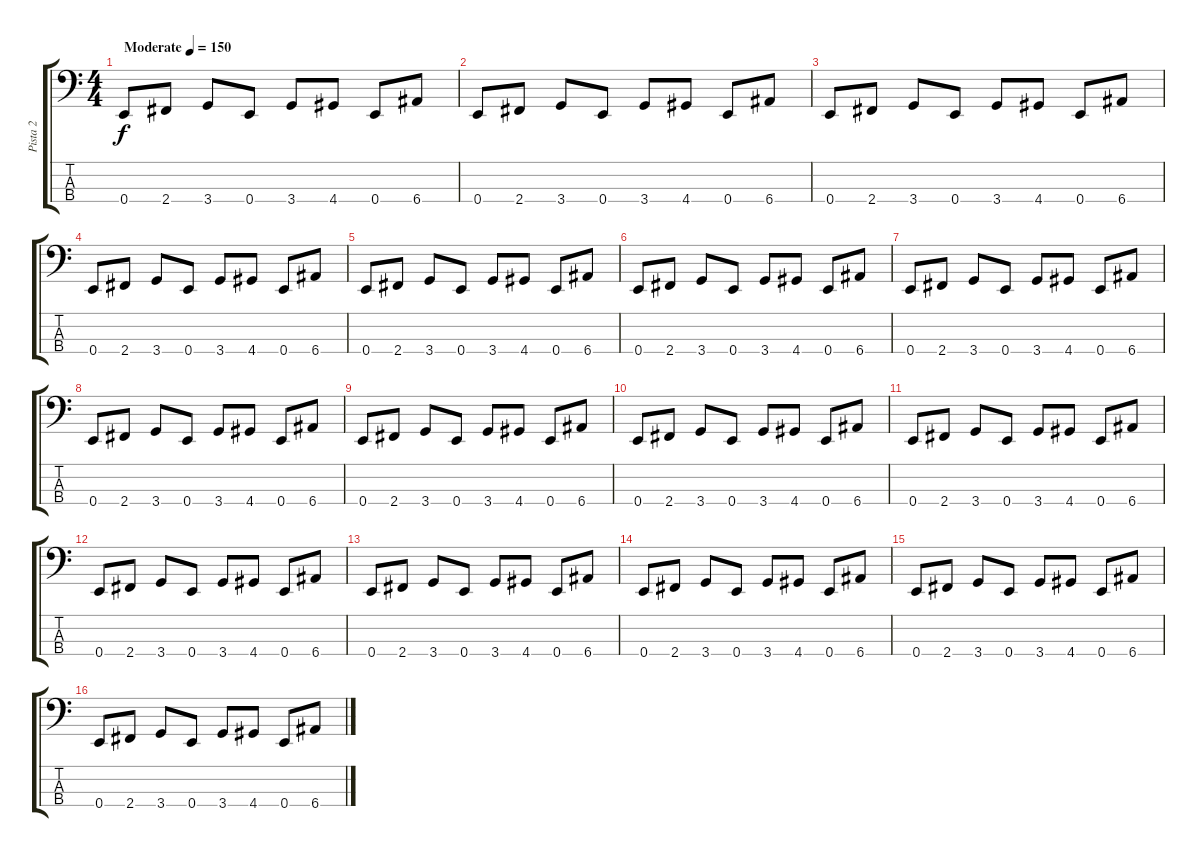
\track ("Pista 2" "Pista 2") {instrument electricbassfinger}
\staff {score tabs}
\tuning (G2 D2 A1 E1) {hide}
\ts (4 4)
\tempo (150 "Moderate")
\clef f4
\ks c
0.4.8{dy f instrument electricbassfinger} 2.4.8 3.4.8 0.4.8 3.4.8 4.4.8 0.4.8 6.4.8 |
0.4.8 2.4.8 3.4.8 0.4.8 3.4.8 4.4.8 0.4.8 6.4.8 |
0.4.8 2.4.8 3.4.8 0.4.8 3.4.8 4.4.8 0.4.8 6.4.8 |
0.4.8 2.4.8 3.4.8 0.4.8 3.4.8 4.4.8 0.4.8 6.4.8 |
0.4.8 2.4.8 3.4.8 0.4.8 3.4.8 4.4.8 0.4.8 6.4.8 |
0.4.8 2.4.8 3.4.8 0.4.8 3.4.8 4.4.8 0.4.8 6.4.8 |
0.4.8 2.4.8 3.4.8 0.4.8 3.4.8 4.4.8 0.4.8 6.4.8 |
0.4.8 2.4.8 3.4.8 0.4.8 3.4.8 4.4.8 0.4.8 6.4.8 |
0.4.8 2.4.8 3.4.8 0.4.8 3.4.8 4.4.8 0.4.8 6.4.8 |
0.4.8 2.4.8 3.4.8 0.4.8 3.4.8 4.4.8 0.4.8 6.4.8 |
0.4.8 2.4.8 3.4.8 0.4.8 3.4.8 4.4.8 0.4.8 6.4.8 |
0.4.8 2.4.8 3.4.8 0.4.8 3.4.8 4.4.8 0.4.8 6.4.8 |
0.4.8 2.4.8 3.4.8 0.4.8 3.4.8 4.4.8 0.4.8 6.4.8 |
0.4.8 2.4.8 3.4.8 0.4.8 3.4.8 4.4.8 0.4.8 6.4.8 |
0.4.8 2.4.8 3.4.8 0.4.8 3.4.8 4.4.8 0.4.8 6.4.8 |
0.4.8 2.4.8 3.4.8 0.4.8 3.4.8 4.4.8 0.4.8 6.4.8
